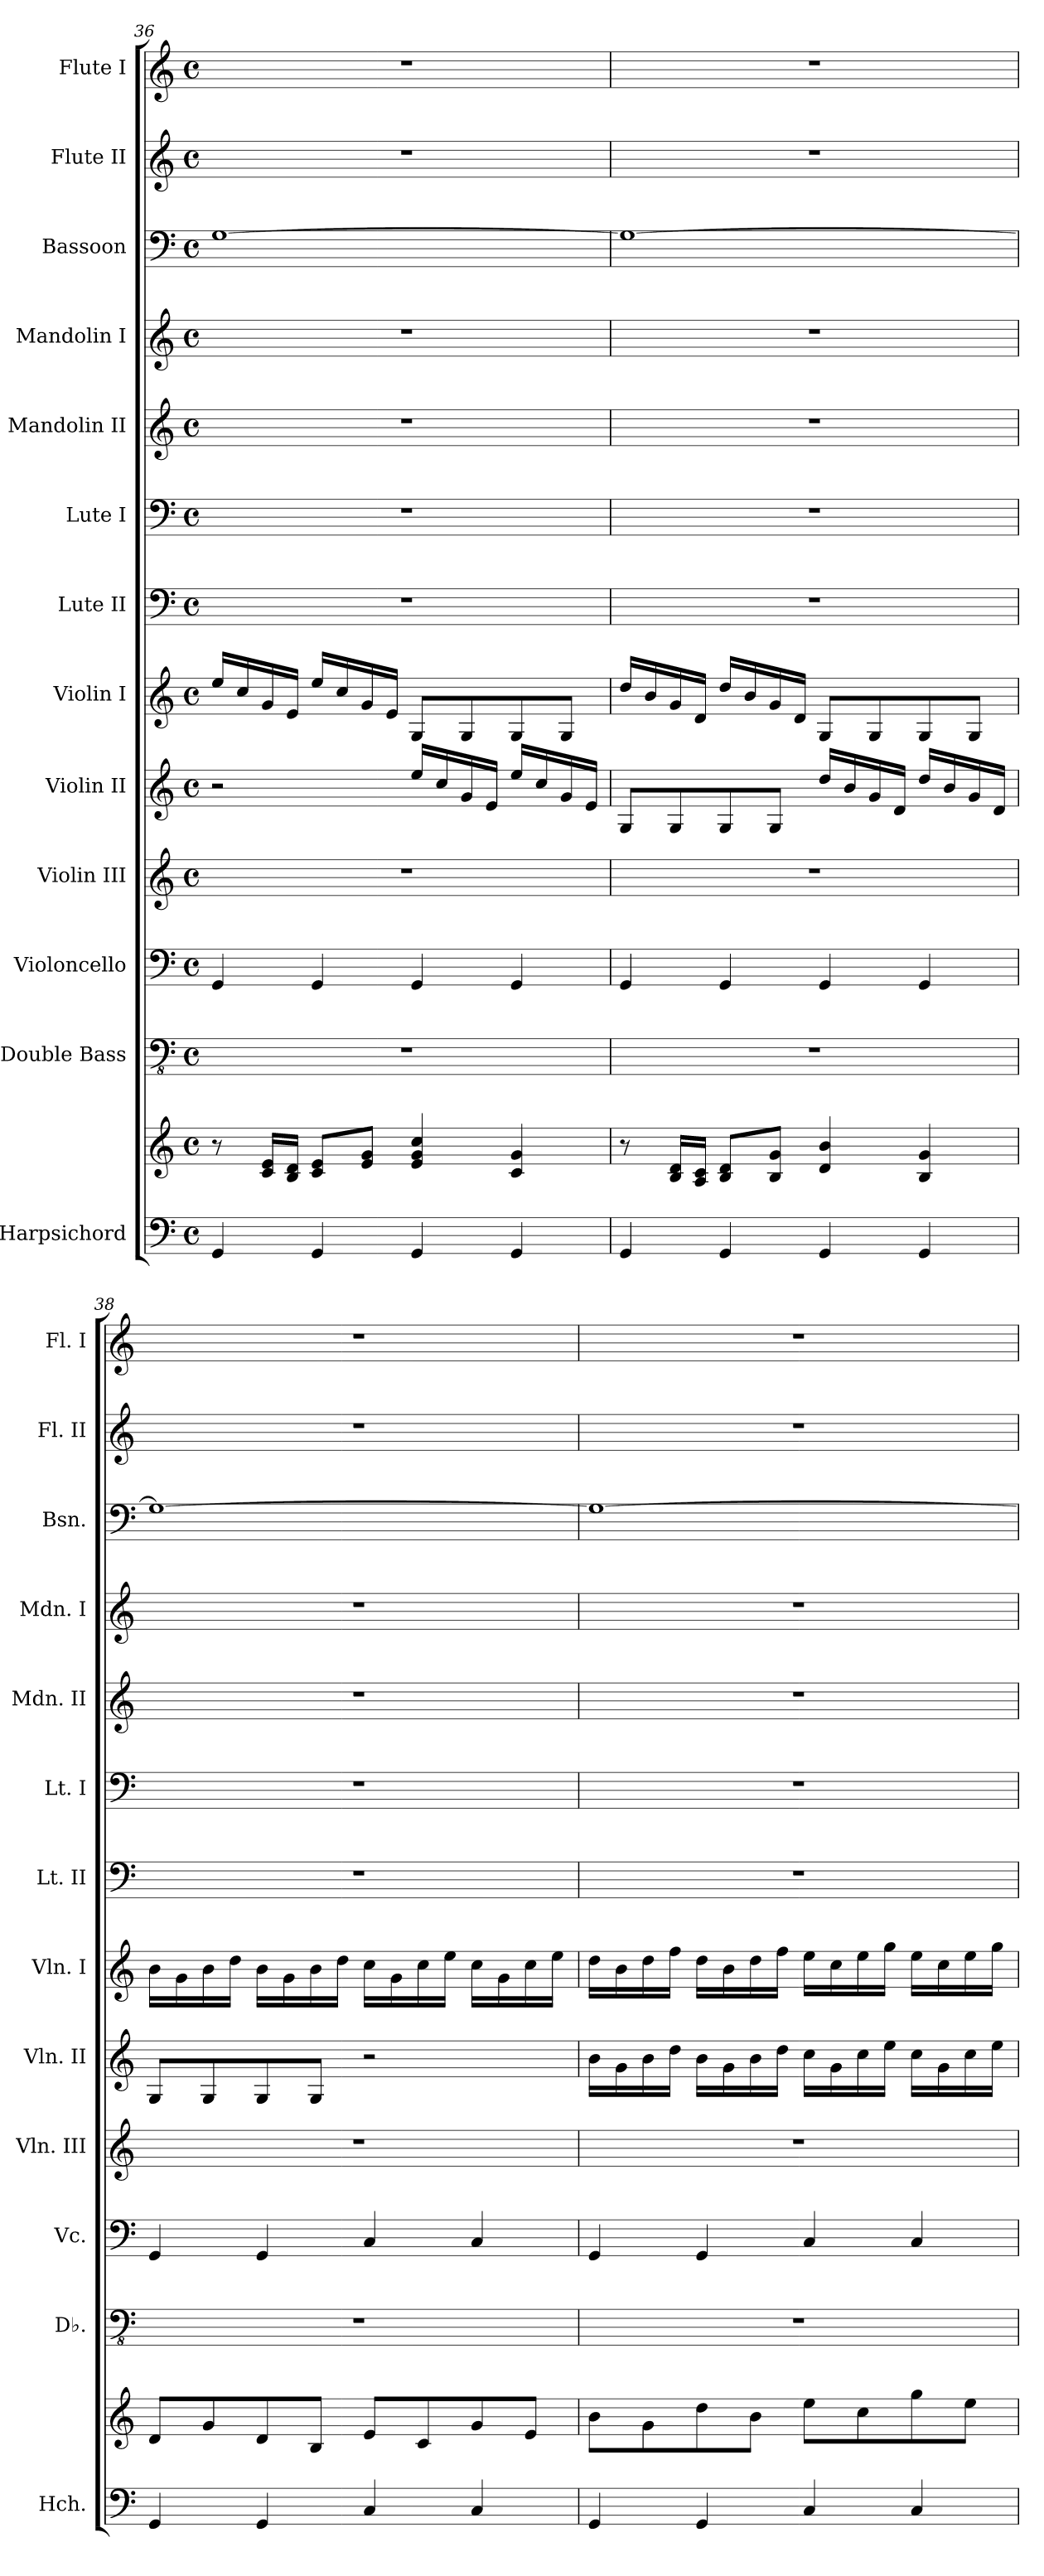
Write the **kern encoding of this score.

**kern	**kern	**kern	**kern	**kern	**kern	**kern	**kern	**kern	**kern	**kern	**kern	**kern	**kern
*part13	*part13	*part12	*part11	*part10	*part9	*part8	*part7	*part6	*part5	*part4	*part3	*part2	*part1
*staff14	*staff13	*staff12	*staff11	*staff10	*staff9	*staff8	*staff7	*staff6	*staff5	*staff4	*staff3	*staff2	*staff1
*I"Harpsichord	*	*I"Double Bass	*I"Violoncello	*I"Violin III	*I"Violin II	*I"Violin I	*I"Lute II	*I"Lute I	*I"Mandolin II	*I"Mandolin I	*I"Bassoon	*I"Flute II	*I"Flute I
*I'Hch.	*	*I'Db.	*I'Vc.	*I'Vln. III	*I'Vln. II	*I'Vln. I	*I'Lt. II	*I'Lt. I	*I'Mdn. II	*I'Mdn. I	*I'Bsn.	*I'Fl. II	*I'Fl. I
*clefF4	*clefG2	*clefFv4	*clefF4	*clefG2	*clefG2	*clefG2	*clefF4	*clefF4	*clefG2	*clefG2	*clefF4	*clefG2	*clefG2
*	*	*ITrd7c12	*	*	*	*	*	*	*	*	*	*	*
*k[]	*k[]	*k[]	*k[]	*k[]	*k[]	*k[]	*k[]	*k[]	*k[]	*k[]	*k[]	*k[]	*k[]
*M4/4	*M4/4	*M4/4	*M4/4	*M4/4	*M4/4	*M4/4	*M4/4	*M4/4	*M4/4	*M4/4	*M4/4	*M4/4	*M4/4
*met(c)	*met(c)	*met(c)	*met(c)	*met(c)	*met(c)	*met(c)	*met(c)	*met(c)	*met(c)	*met(c)	*met(c)	*met(c)	*met(c)
=36	=36	=36	=36	=36	=36	=36	=36	=36	=36	=36	=36	=36	=36
4GG/	8r	1r	4GG/	1r	2r	16ee/LL	1r	1r	1r	1r	[1G	1r	1r
.	.	.	.	.	.	16cc/	.	.	.	.	.	.	.
.	16c/ 16e/LL	.	.	.	.	16g/	.	.	.	.	.	.	.
.	16B/ 16d/JJ	.	.	.	.	16e/JJ	.	.	.	.	.	.	.
4GG/	8c/ 8e/L	.	4GG/	.	.	16ee/LL	.	.	.	.	.	.	.
.	.	.	.	.	.	16cc/	.	.	.	.	.	.	.
.	8e/ 8g/J	.	.	.	.	16g/	.	.	.	.	.	.	.
.	.	.	.	.	.	16e/JJ	.	.	.	.	.	.	.
4GG/	4e/ 4g/ 4cc/	.	4GG/	.	16ee/LL	8G/L	.	.	.	.	.	.	.
.	.	.	.	.	16cc/	.	.	.	.	.	.	.	.
.	.	.	.	.	16g/	8G/	.	.	.	.	.	.	.
.	.	.	.	.	16e/JJ	.	.	.	.	.	.	.	.
4GG/	4c/ 4g/	.	4GG/	.	16ee/LL	8G/	.	.	.	.	.	.	.
.	.	.	.	.	16cc/	.	.	.	.	.	.	.	.
.	.	.	.	.	16g/	8G/J	.	.	.	.	.	.	.
.	.	.	.	.	16e/JJ	.	.	.	.	.	.	.	.
!!LO:LB:g=z
=37	=37	=37	=37	=37	=37	=37	=37	=37	=37	=37	=37	=37	=37
4GG/	8r	1r	4GG/	1r	8G/L	16dd/LL	1r	1r	1r	1r	1G_	1r	1r
.	.	.	.	.	.	16b/	.	.	.	.	.	.	.
.	16B/ 16d/LL	.	.	.	8G/	16g/	.	.	.	.	.	.	.
.	16A/ 16c/JJ	.	.	.	.	16d/JJ	.	.	.	.	.	.	.
4GG/	8B/ 8d/L	.	4GG/	.	8G/	16dd/LL	.	.	.	.	.	.	.
.	.	.	.	.	.	16b/	.	.	.	.	.	.	.
.	8B/ 8g/J	.	.	.	8G/J	16g/	.	.	.	.	.	.	.
.	.	.	.	.	.	16d/JJ	.	.	.	.	.	.	.
4GG/	4d/ 4b/	.	4GG/	.	16dd/LL	8G/L	.	.	.	.	.	.	.
.	.	.	.	.	16b/	.	.	.	.	.	.	.	.
.	.	.	.	.	16g/	8G/	.	.	.	.	.	.	.
.	.	.	.	.	16d/JJ	.	.	.	.	.	.	.	.
4GG/	4B/ 4g/	.	4GG/	.	16dd/LL	8G/	.	.	.	.	.	.	.
.	.	.	.	.	16b/	.	.	.	.	.	.	.	.
.	.	.	.	.	16g/	8G/J	.	.	.	.	.	.	.
.	.	.	.	.	16d/JJ	.	.	.	.	.	.	.	.
=38	=38	=38	=38	=38	=38	=38	=38	=38	=38	=38	=38	=38	=38
4GG/	8d/L	1r	4GG/	1r	8G/L	16b\LL	1r	1r	1r	1r	1G_	1r	1r
.	.	.	.	.	.	16g\	.	.	.	.	.	.	.
.	8g/	.	.	.	8G/	16b\	.	.	.	.	.	.	.
.	.	.	.	.	.	16dd\JJ	.	.	.	.	.	.	.
4GG/	8d/	.	4GG/	.	8G/	16b\LL	.	.	.	.	.	.	.
.	.	.	.	.	.	16g\	.	.	.	.	.	.	.
.	8B/J	.	.	.	8G/J	16b\	.	.	.	.	.	.	.
.	.	.	.	.	.	16dd\JJ	.	.	.	.	.	.	.
4C/	8e/L	.	4C/	.	2r	16cc\LL	.	.	.	.	.	.	.
.	.	.	.	.	.	16g\	.	.	.	.	.	.	.
.	8c/	.	.	.	.	16cc\	.	.	.	.	.	.	.
.	.	.	.	.	.	16ee\JJ	.	.	.	.	.	.	.
4C/	8g/	.	4C/	.	.	16cc\LL	.	.	.	.	.	.	.
.	.	.	.	.	.	16g\	.	.	.	.	.	.	.
.	8e/J	.	.	.	.	16cc\	.	.	.	.	.	.	.
.	.	.	.	.	.	16ee\JJ	.	.	.	.	.	.	.
=39	=39	=39	=39	=39	=39	=39	=39	=39	=39	=39	=39	=39	=39
4GG/	8b\L	1r	4GG/	1r	16b\LL	16dd\LL	1r	1r	1r	1r	1G_	1r	1r
.	.	.	.	.	16g\	16b\	.	.	.	.	.	.	.
.	8g\	.	.	.	16b\	16dd\	.	.	.	.	.	.	.
.	.	.	.	.	16dd\JJ	16ff\JJ	.	.	.	.	.	.	.
4GG/	8dd\	.	4GG/	.	16b\LL	16dd\LL	.	.	.	.	.	.	.
.	.	.	.	.	16g\	16b\	.	.	.	.	.	.	.
.	8b\J	.	.	.	16b\	16dd\	.	.	.	.	.	.	.
.	.	.	.	.	16dd\JJ	16ff\JJ	.	.	.	.	.	.	.
4C/	8ee\L	.	4C/	.	16cc\LL	16ee\LL	.	.	.	.	.	.	.
.	.	.	.	.	16g\	16cc\	.	.	.	.	.	.	.
.	8cc\	.	.	.	16cc\	16ee\	.	.	.	.	.	.	.
.	.	.	.	.	16ee\JJ	16gg\JJ	.	.	.	.	.	.	.
4C/	8gg\	.	4C/	.	16cc\LL	16ee\LL	.	.	.	.	.	.	.
.	.	.	.	.	16g\	16cc\	.	.	.	.	.	.	.
.	8ee\J	.	.	.	16cc\	16ee\	.	.	.	.	.	.	.
.	.	.	.	.	16ee\JJ	16gg\JJ	.	.	.	.	.	.	.
=	=	=	=	=	=	=	=	=	=	=	=	=	=
*-	*-	*-	*-	*-	*-	*-	*-	*-	*-	*-	*-	*-	*-
